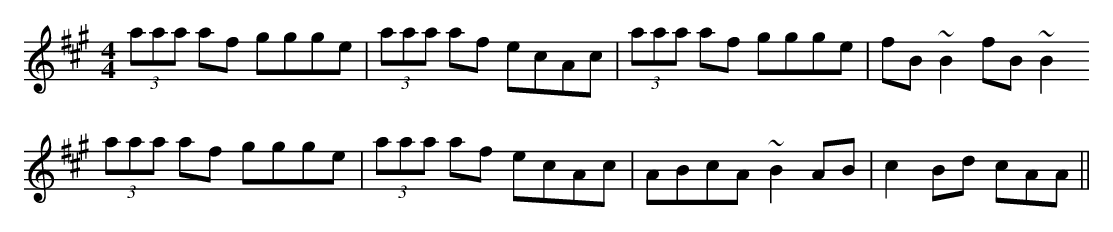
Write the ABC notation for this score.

X:1
M:4/4
K:A
(3aaa af ggge|(3aaa af ecAc|(3aaa af ggge|fB ~B2 fB ~B2
(3aaa af ggge|(3aaa af ecAc|ABcA ~B2 AB|c2 Bd cAA||
